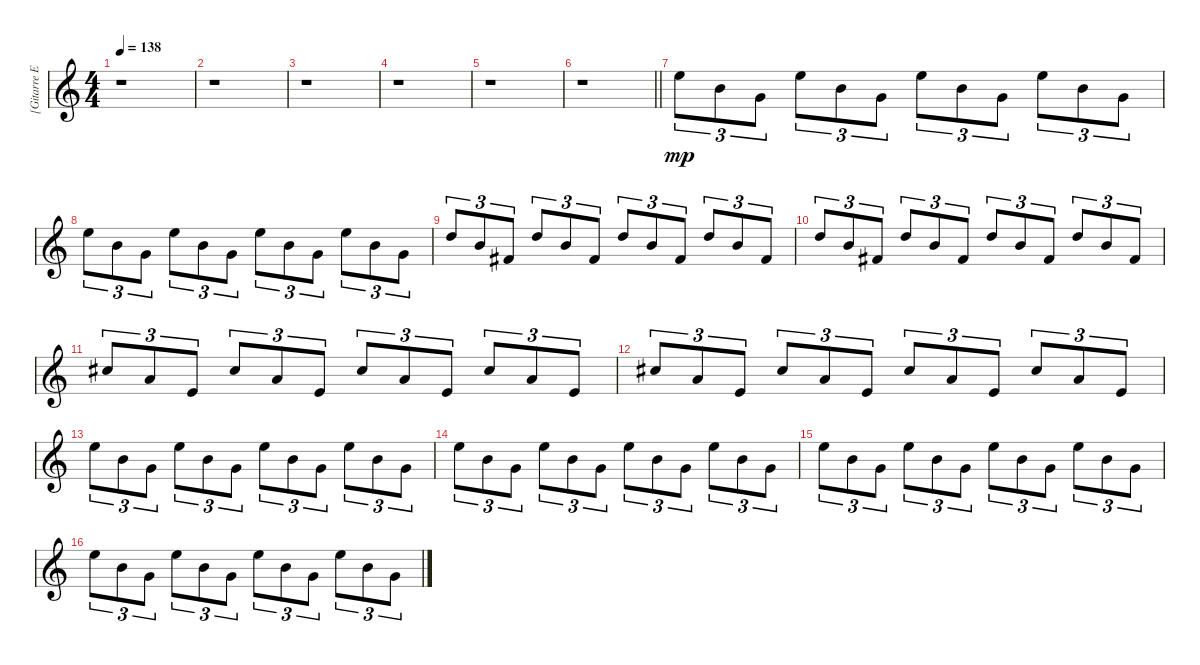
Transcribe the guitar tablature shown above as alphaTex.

\track ("[Gitarre Effekt]" "[Gitarre E") {instrument distortionguitar}
\staff {score}
\tuning (E4 B3 G3 D3 A2 E2) {hide}
\ts (4 4)
\tempo 138
\clef g2
\ks c
r.1{dy f} |
r.1 |
r.1 |
r.1 |
r.1 |
\barLineRight lightlight
r.1 |
9.3.8{tu (3 2) dy mp volume 10 balance 3} 9.4.8{tu (3 2)} 10.5.8{tu (3 2)} 9.3.8{tu (3 2)} 9.4.8{tu (3 2)} 10.5.8{tu (3 2)} 9.3.8{tu (3 2)} 9.4.8{tu (3 2)} 10.5.8{tu (3 2)} 9.3{pm}.8{tu (3 2)} 9.4{pm}.8{tu (3 2)} 10.5{pm}.8{tu (3 2)} |
9.3.8{tu (3 2)} 9.4.8{tu (3 2)} 10.5.8{tu (3 2)} 9.3.8{tu (3 2)} 9.4.8{tu (3 2)} 10.5.8{tu (3 2)} 9.3.8{tu (3 2)} 9.4.8{tu (3 2)} 10.5.8{tu (3 2)} 9.3{pm}.8{tu (3 2)} 9.4{pm}.8{tu (3 2)} 10.5{pm}.8{tu (3 2)} |
7.3.8{tu (3 2)} 9.4.8{tu (3 2)} 9.5.8{tu (3 2)} 7.3.8{tu (3 2)} 9.4.8{tu (3 2)} 9.5.8{tu (3 2)} 7.3.8{tu (3 2)} 9.4.8{tu (3 2)} 9.5.8{tu (3 2)} 7.3{pm}.8{tu (3 2)} 9.4{pm}.8{tu (3 2)} 9.5{pm}.8{tu (3 2)} |
7.3.8{tu (3 2)} 9.4.8{tu (3 2)} 9.5.8{tu (3 2)} 7.3.8{tu (3 2)} 9.4.8{tu (3 2)} 9.5.8{tu (3 2)} 7.3.8{tu (3 2)} 9.4.8{tu (3 2)} 9.5.8{tu (3 2)} 7.3{pm}.8{tu (3 2)} 9.4{pm}.8{tu (3 2)} 9.5{pm}.8{tu (3 2)} |
6.3.8{tu (3 2)} 7.4.8{tu (3 2)} 7.5.8{tu (3 2)} 6.3.8{tu (3 2)} 7.4.8{tu (3 2)} 7.5.8{tu (3 2)} 6.3.8{tu (3 2)} 7.4.8{tu (3 2)} 7.5.8{tu (3 2)} 6.3{pm}.8{tu (3 2)} 7.4{pm}.8{tu (3 2)} 7.5{pm}.8{tu (3 2)} |
6.3.8{tu (3 2)} 7.4.8{tu (3 2)} 7.5.8{tu (3 2)} 6.3.8{tu (3 2)} 7.4.8{tu (3 2)} 7.5.8{tu (3 2)} 6.3.8{tu (3 2)} 7.4.8{tu (3 2)} 7.5.8{tu (3 2)} 6.3{pm}.8{tu (3 2)} 7.4{pm}.8{tu (3 2)} 7.5{pm}.8{tu (3 2)} |
9.3.8{tu (3 2)} 9.4.8{tu (3 2)} 10.5.8{tu (3 2)} 9.3.8{tu (3 2)} 9.4.8{tu (3 2)} 10.5.8{tu (3 2)} 9.3.8{tu (3 2)} 9.4.8{tu (3 2)} 10.5.8{tu (3 2)} 9.3{pm}.8{tu (3 2)} 9.4{pm}.8{tu (3 2)} 10.5{pm}.8{tu (3 2)} |
9.3.8{tu (3 2)} 9.4.8{tu (3 2)} 10.5.8{tu (3 2)} 9.3.8{tu (3 2)} 9.4.8{tu (3 2)} 10.5.8{tu (3 2)} 9.3.8{tu (3 2)} 9.4.8{tu (3 2)} 10.5.8{tu (3 2)} 9.3{pm}.8{tu (3 2)} 9.4{pm}.8{tu (3 2)} 10.5{pm}.8{tu (3 2)} |
9.3.8{tu (3 2)} 9.4.8{tu (3 2)} 10.5.8{tu (3 2)} 9.3.8{tu (3 2)} 9.4.8{tu (3 2)} 10.5.8{tu (3 2)} 9.3.8{tu (3 2)} 9.4.8{tu (3 2)} 10.5.8{tu (3 2)} 9.3{pm}.8{tu (3 2)} 9.4{pm}.8{tu (3 2)} 10.5{pm}.8{tu (3 2)} |
9.3.8{tu (3 2)} 9.4.8{tu (3 2)} 10.5.8{tu (3 2)} 9.3.8{tu (3 2)} 9.4.8{tu (3 2)} 10.5.8{tu (3 2)} 9.3.8{tu (3 2)} 9.4.8{tu (3 2)} 10.5.8{tu (3 2)} 9.3{pm}.8{tu (3 2)} 9.4{pm}.8{tu (3 2)} 10.5{pm}.8{tu (3 2)}
